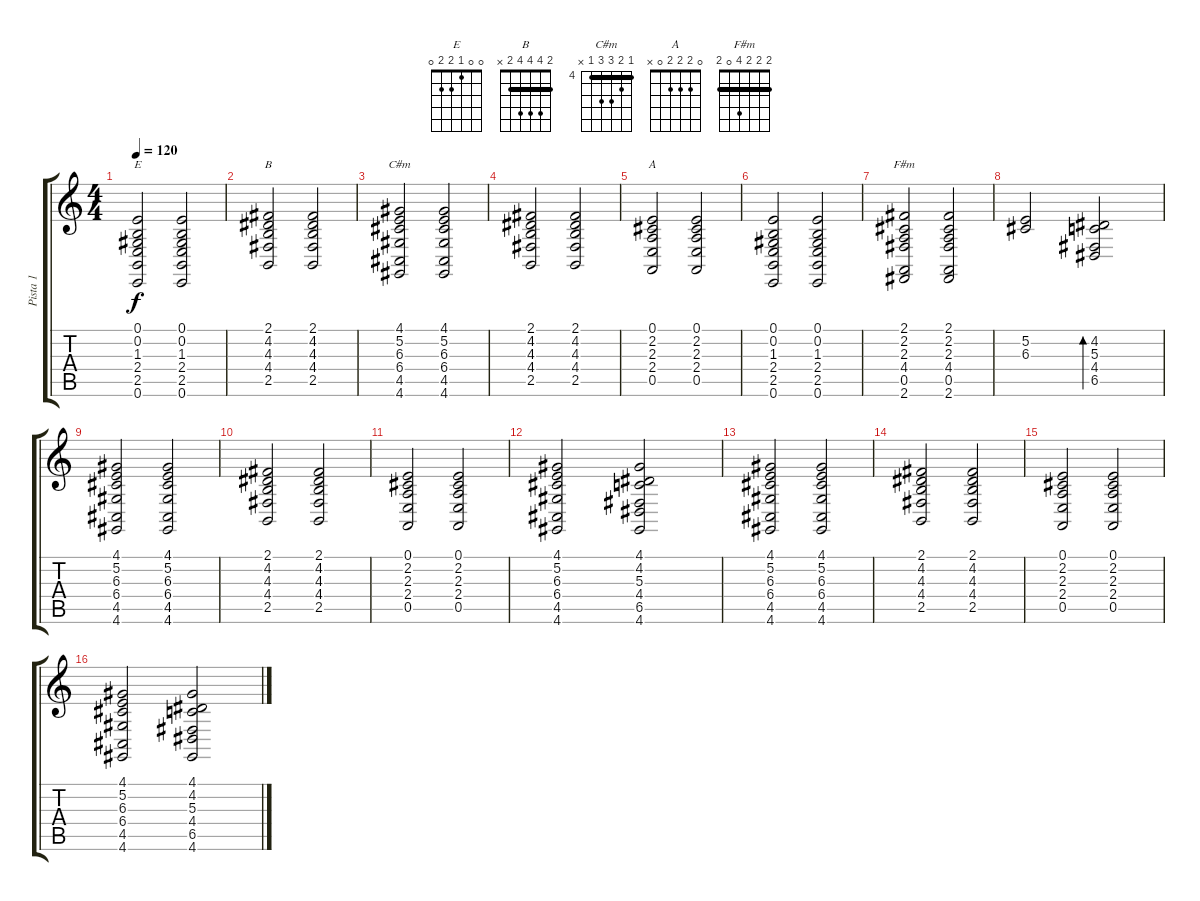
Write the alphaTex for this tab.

\track ("Pista 1" "Pista 1") {instrument acousticgrandpiano}
\staff {score tabs}
\tuning (E4 B3 G3 D3 A2 E2) {hide}
\chord ("E" 0 0 1 2 2 0)
\chord ("B" 2 4 4 4 2 x) {barre 2}
\chord ("C#m" 4 5 6 6 4 x) {firstfret 4 barre 4}
\chord ("A" 0 2 2 2 0 x)
\chord ("F#m" 2 2 2 4 0 2) {barre 2}
\ts (4 4)
\tempo 120
\clef g2
\ks c
(0.1 0.2 1.3 2.4 2.5 0.6).2{ch "E" dy f} (0.1 0.2 1.3 2.4 2.5 0.6).2 |
(2.1 4.2 4.3 4.4 2.5).2{ch "B"} (2.1 4.2 4.3 4.4 2.5).2 |
(4.1 5.2 6.3 6.4 4.5 4.6).2{ch "C#m"} (4.1 5.2 6.3 6.4 4.5 4.6).2 |
(2.1 4.2 4.3 4.4 2.5).2 (2.1 4.2 4.3 4.4 2.5).2 |
(0.1 2.2 2.3 2.4 0.5).2{ch "A"} (0.1 2.2 2.3 2.4 0.5).2 |
(0.1 0.2 1.3 2.4 2.5 0.6).2 (0.1 0.2 1.3 2.4 2.5 0.6).2 |
(2.1 2.2 2.3 4.4 0.5 2.6).2{ch "F#m"} (2.1 2.2 2.3 4.4 0.5 2.6).2 |
(5.2 6.3).2 (4.2 5.3 4.4 6.5).2{bd 240} |
(4.1 5.2 6.3 6.4 4.5 4.6).2 (4.1 5.2 6.3 6.4 4.5 4.6).2 |
(2.1 4.2 4.3 4.4 2.5).2 (2.1 4.2 4.3 4.4 2.5).2 |
(0.1 2.2 2.3 2.4 0.5).2 (0.1 2.2 2.3 2.4 0.5).2 |
(4.1 5.2 6.3 6.4 4.5 4.6).2 (4.1 4.2 5.3 4.4 6.5 4.6).2 |
(4.1 5.2 6.3 6.4 4.5 4.6).2 (4.1 5.2 6.3 6.4 4.5 4.6).2 |
(2.1 4.2 4.3 4.4 2.5).2 (2.1 4.2 4.3 4.4 2.5).2 |
(0.1 2.2 2.3 2.4 0.5).2 (0.1 2.2 2.3 2.4 0.5).2 |
(4.1 5.2 6.3 6.4 4.5 4.6).2 (4.1 4.2 5.3 4.4 6.5 4.6).2
